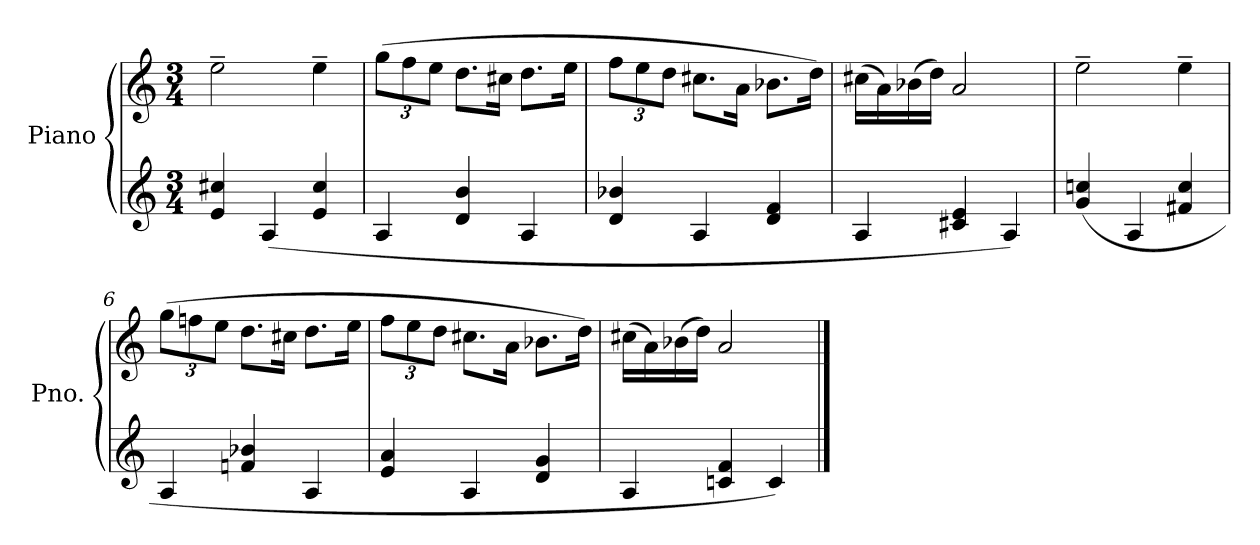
**kern	**kern
*part1	*part1
*staff2	*staff1
*I"Piano	*
*I'Pno.	*
*clefG2	*clefG2
*k[]	*k[]
*C:	*C:
*M3/4	*M3/4
=1	=1
4e 4cc#X	2ee~
(4A	.
4e 4cc#	4ee~
=2	=2
4A	(12ggL
.	12ff
.	12eeJ
4d 4b	8.ddL
.	16cc#XJk
4A	8.ddL
.	16eeJk
=3	=3
4d 4b-X	12ffL
.	12ee
.	12ddJ
4A	8.cc#XL
.	16aJk
4d 4f	8.b-XL
.	16ddJk)
=4	=4
4A	(16cc#XLL
.	16a)
.	(16b-X
.	16ddJJ)
4c#X 4e	2a
4A)	.
=5	=5
(4g 4ccn	2ee~
4A	.
4f#X 4cc	4ee~
=6	=6
4A	(12ggL
.	12ffn
.	12eeJ
4fn 4b-X	8.ddL
.	16cc#XJk
4A	8.ddL
.	16eeJk
=7	=7
4e 4a	12ffL
.	12ee
.	12ddJ
4A	8.cc#XL
.	16aJk
4d 4g	8.b-XL
.	16ddJk)
=8	=8
4A	(16cc#XLL
.	16a)
.	(16b-X
.	16ddJJ)
4cn 4f	2a
4c)	.
==	==
*-	*-
